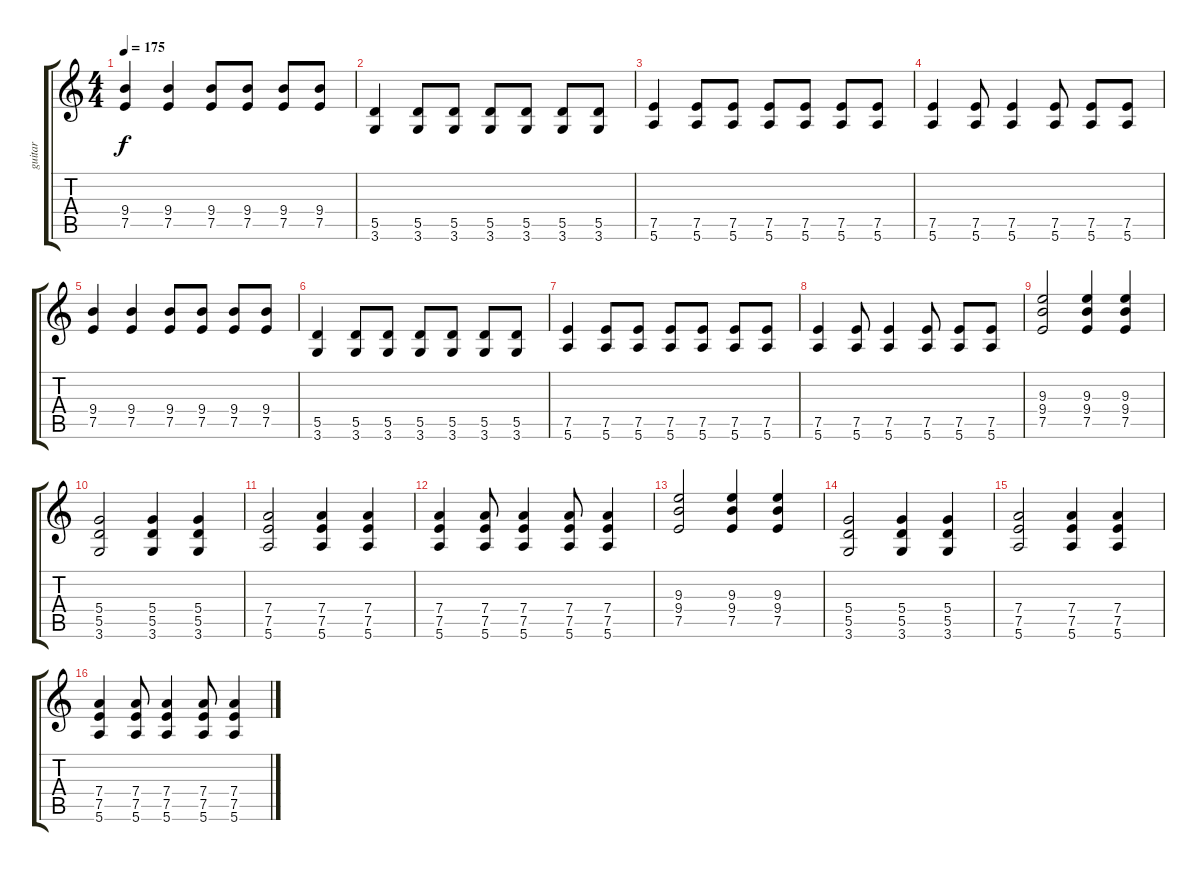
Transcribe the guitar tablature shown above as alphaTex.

\track ("guitar" "guitar") {instrument overdrivenguitar}
\staff {score tabs}
\tuning (E4 B3 G3 D3 A2 E2) {hide}
\ts (4 4)
\tempo 175
\clef g2
\ks c
(9.4 7.5).4{dy f} (9.4 7.5).4 (9.4 7.5).8 (9.4 7.5).8 (9.4 7.5).8 (9.4 7.5).8 |
(5.5 3.6).4 (5.5 3.6).8 (5.5 3.6).8 (5.5 3.6).8 (5.5 3.6).8 (5.5 3.6).8 (5.5 3.6).8 |
(7.5 5.6).4 (7.5 5.6).8 (7.5 5.6).8 (7.5 5.6).8 (7.5 5.6).8 (7.5 5.6).8 (7.5 5.6).8 |
(7.5 5.6).4 (7.5 5.6).8 (7.5 5.6).4 (7.5 5.6).8 (7.5 5.6).8 (7.5 5.6).8 |
(9.4 7.5).4 (9.4 7.5).4 (9.4 7.5).8 (9.4 7.5).8 (9.4 7.5).8 (9.4 7.5).8 |
(5.5 3.6).4 (5.5 3.6).8 (5.5 3.6).8 (5.5 3.6).8 (5.5 3.6).8 (5.5 3.6).8 (5.5 3.6).8 |
(7.5 5.6).4 (7.5 5.6).8 (7.5 5.6).8 (7.5 5.6).8 (7.5 5.6).8 (7.5 5.6).8 (7.5 5.6).8 |
(7.5 5.6).4 (7.5 5.6).8 (7.5 5.6).4 (7.5 5.6).8 (7.5 5.6).8 (7.5 5.6).8 |
(9.3 9.4 7.5).2 (9.3 9.4 7.5).4 (9.3 9.4 7.5).4 |
(5.4 5.5 3.6).2 (5.4 5.5 3.6).4 (5.4 5.5 3.6).4 |
(7.4 7.5 5.6).2 (7.4 7.5 5.6).4 (7.4 7.5 5.6).4 |
(7.4 7.5 5.6).4 (7.4 7.5 5.6).8 (7.4 7.5 5.6).4 (7.4 7.5 5.6).8 (7.4 7.5 5.6).4 |
(9.3 9.4 7.5).2 (9.3 9.4 7.5).4 (9.3 9.4 7.5).4 |
(5.4 5.5 3.6).2 (5.4 5.5 3.6).4 (5.4 5.5 3.6).4 |
(7.4 7.5 5.6).2 (7.4 7.5 5.6).4 (7.4 7.5 5.6).4 |
(7.4 7.5 5.6).4 (7.4 7.5 5.6).8 (7.4 7.5 5.6).4 (7.4 7.5 5.6).8 (7.4 7.5 5.6).4
